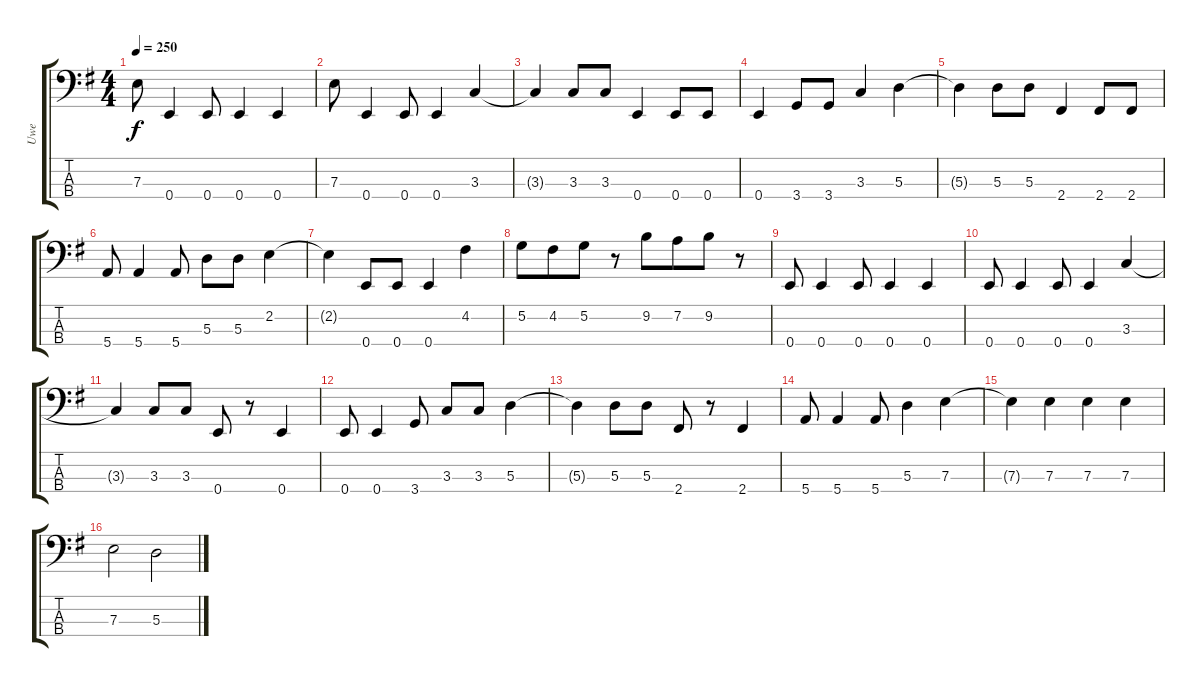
\track ("Uwe" "Uwe") {instrument electricbasspick}
\staff {score tabs}
\tuning (G2 D2 A1 E1) {hide}
\ts (4 4)
\tempo 250
\clef f4
\ks g
7.3.8{dy f} 0.4.4 0.4.8 0.4.4 0.4.4 |
7.3.8 0.4.4 0.4.8 0.4.4 3.3.4 |
3.3{t}.4 3.3.8 3.3.8 0.4.4 0.4.8 0.4.8 |
0.4.4 3.4.8 3.4.8 3.3.4 5.3.4 |
5.3{t}.4 5.3.8 5.3.8 2.4.4 2.4.8 2.4.8 |
5.4.8 5.4.4 5.4.8 5.3.8 5.3.8 2.2.4 |
2.2{t}.4 0.4.8 0.4.8 0.4.4 4.2.4 |
5.2.8 4.2.8{beam merge} 5.2.8 r.8 9.2.8 7.2.8{beam merge} 9.2.8 r.8 |
0.4.8 0.4.4 0.4.8 0.4.4 0.4.4 |
0.4.8 0.4.4 0.4.8 0.4.4 3.3.4 |
3.3{t}.4 3.3.8 3.3.8 0.4.8 r.8 0.4.4 |
0.4.8 0.4.4 3.4.8 3.3.8 3.3.8 5.3.4 |
5.3{t}.4 5.3.8 5.3.8 2.4.8 r.8 2.4.4 |
5.4.8 5.4.4 5.4.8 5.3.4 7.3.4 |
7.3{t}.4 7.3.4 7.3.4 7.3.4 |
7.3.2 5.3.2
